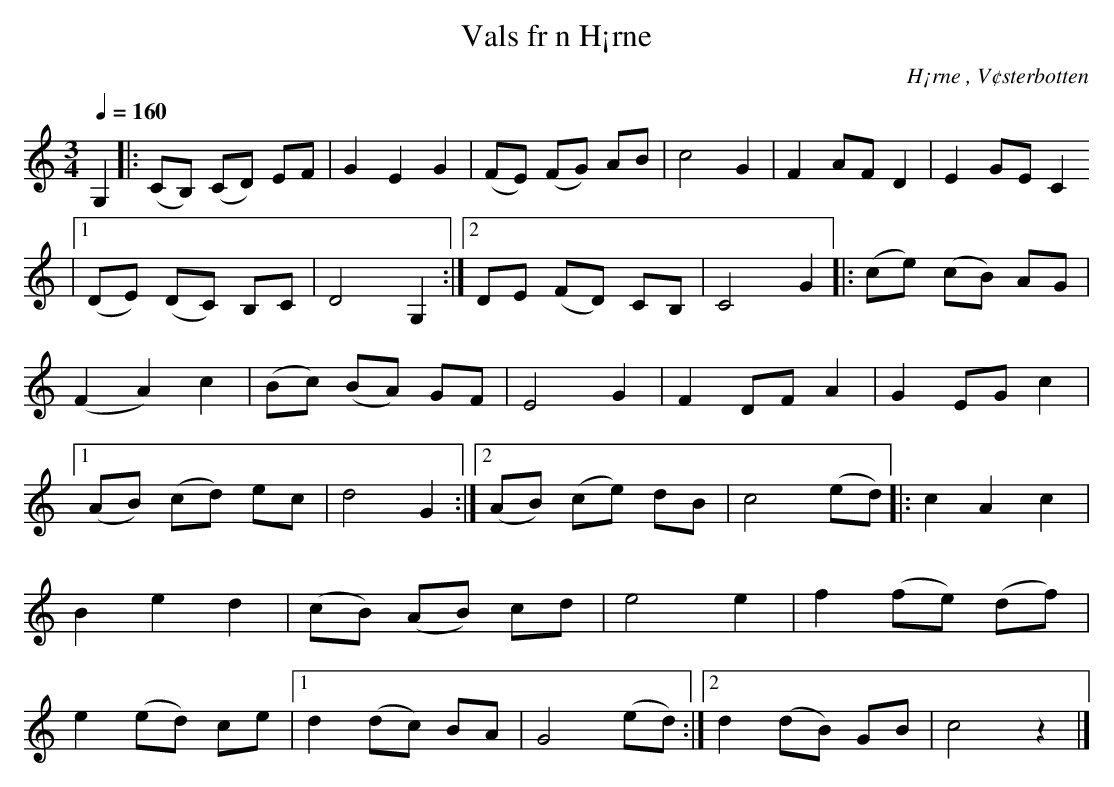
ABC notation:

X:1
T:Vals fr n H¡rne
O:H¡rne , V¢sterbotten
M:3/4
L:1/8
K:C
Q:1/4=160
G,2|: (CB,) (CD) EF| G2 E2 G2 | (FE) (FG) AB | c4 G2 | F2 AF D2 | E2 GE C2
|1 (DE) (DC) B,C | D4 G,2:|2 DE (FD) CB,|C4 G2|: (ce) (cB) AG | (F2 A2) c2 | (Bc) (BA) GF | E4 G2 | F2 DF A2 | G2 EG c2 |1 (AB) (cd) ec | d4 G2 :|2 (AB) (ce) dB | c4 (ed) |: c2 A2 c2 | B2 e2 d2| (cB) (AB) cd | e4 e2| f2 (fe) (df)| e2 (ed) ce|1 d2 (dc) BA | G4 (ed) :|2 d2 (dB) GB | c4 z2|]
